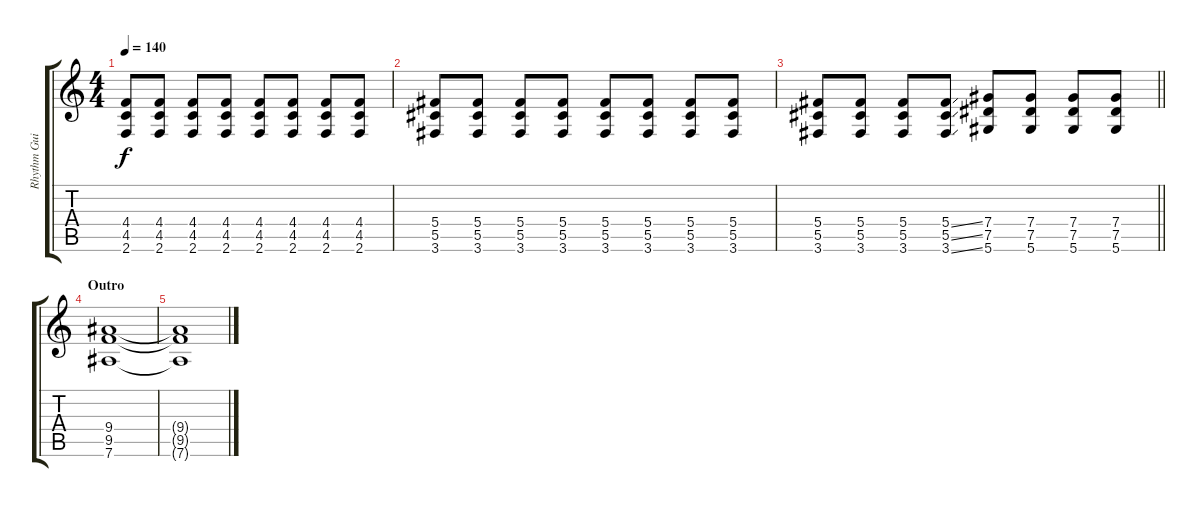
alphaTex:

\track ("Rhythm Guitar" "Rhythm Gui") {instrument electricguitarclean}
\staff {score tabs}
\tuning (Eb4 Bb3 Gb3 Db3 Ab2 Eb2) {hide}
\ts (4 4)
\tempo 140
\clef g2
\ks c
(4.4 4.5 2.6).8{dy f} (4.4 4.5 2.6).8 (4.4 4.5 2.6).8 (4.4 4.5 2.6).8 (4.4 4.5 2.6).8 (4.4 4.5 2.6).8 (4.4 4.5 2.6).8 (4.4 4.5 2.6).8 |
(5.4 5.5 3.6).8 (5.4 5.5 3.6).8 (5.4 5.5 3.6).8 (5.4 5.5 3.6).8 (5.4 5.5 3.6).8 (5.4 5.5 3.6).8 (5.4 5.5 3.6).8 (5.4 5.5 3.6).8 |
\barLineRight lightlight
(5.4 5.5 3.6).8 (5.4 5.5 3.6).8 (5.4 5.5 3.6).8 (5.4{ss} 5.5{ss} 3.6{ss}).8 (7.4 7.5 5.6).8 (7.4 7.5 5.6).8 (7.4 7.5 5.6).8 (7.4 7.5 5.6).8 |
\section ("" "Outro")
(9.4 9.5 7.6).1{volume 0} |
(9.4{t} 9.5{t} 7.6{t}).1
